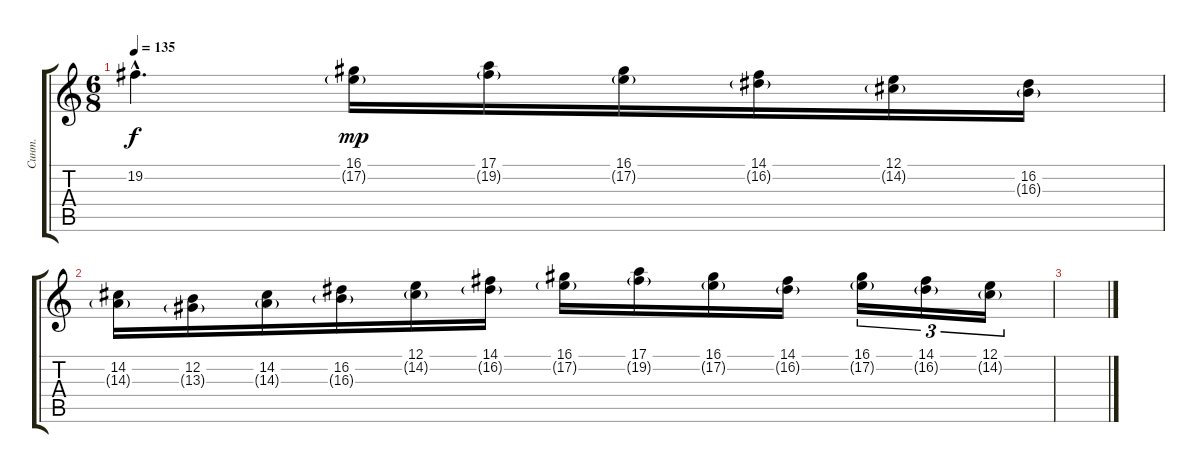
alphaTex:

\track ("Синт." "Синт.") {instrument stringensemble1}
\staff {score tabs}
\tuning (E4 B3 G3 D3 A2 E2) {hide}
\ts (6 8)
\tempo 135
\clef g2
\ks c
19.2{hac}.4{d dy f} (16.1 17.2{g}).16{dy mp} (17.1 19.2{g}).16 (16.1 17.2{g}).16 (14.1 16.2{g}).16 (12.1 14.2{g}).16 (16.2 16.3{g}).16 |
(14.2 14.3{g}).16 (12.2 13.3{g}).16 (14.2 14.3{g}).16 (16.2 16.3{g}).16 (12.1 14.2{g}).16 (14.1 16.2{g}).16 (16.1 17.2{g}).16 (17.1 19.2{g}).16 (16.1 17.2{g}).16 (14.1 16.2{g}).16 (16.1 17.2{g}).16{tu (3 2)} (14.1 16.2{g}).16{tu (3 2)} (12.1 14.2{g}).16{tu (3 2)} |
\section ("" "")
